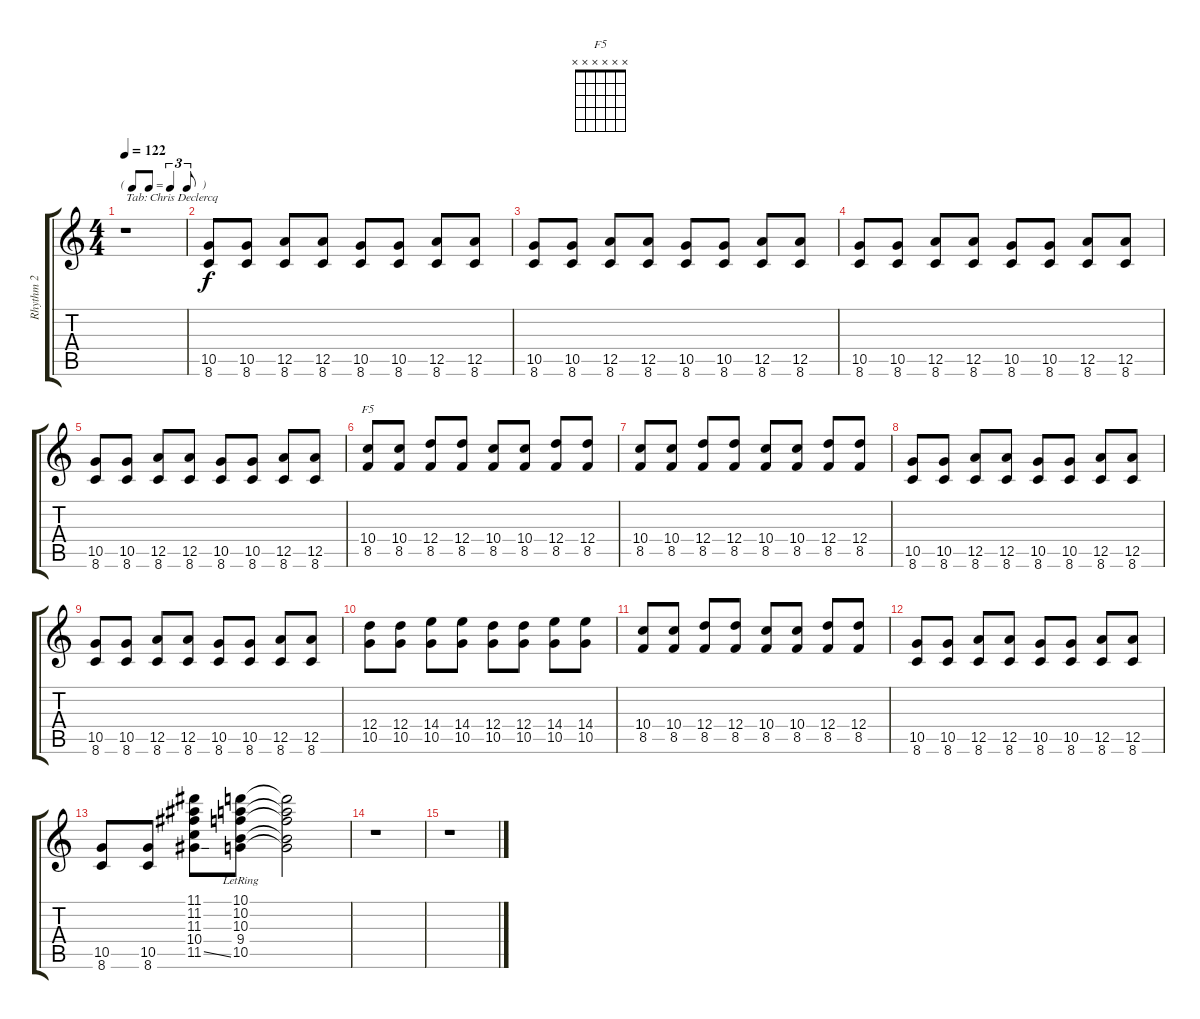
\track ("Rhythm 2" "Rhythm 2") {instrument distortionguitar}
\staff {score tabs}
\tuning (E4 B3 G3 D3 A2 E2) {hide}
\chord ("F5" x x x x x x) {firstfret 0}
\ts (4 4)
\tf triplet8th
\tempo 122
\clef g2
\ks c
r.1{txt "Tab: Chris Declercq" dy f instrument distortionguitar} |
(10.5 8.6).8 (10.5 8.6).8 (12.5 8.6).8 (12.5 8.6).8 (10.5 8.6).8 (10.5 8.6).8 (12.5 8.6).8 (12.5 8.6).8 |
(10.5 8.6).8 (10.5 8.6).8 (12.5 8.6).8 (12.5 8.6).8 (10.5 8.6).8 (10.5 8.6).8 (12.5 8.6).8 (12.5 8.6).8 |
(10.5 8.6).8 (10.5 8.6).8 (12.5 8.6).8 (12.5 8.6).8 (10.5 8.6).8 (10.5 8.6).8 (12.5 8.6).8 (12.5 8.6).8 |
(10.5 8.6).8 (10.5 8.6).8 (12.5 8.6).8 (12.5 8.6).8 (10.5 8.6).8 (10.5 8.6).8 (12.5 8.6).8 (12.5 8.6).8 |
(10.4 8.5).8{ch "F5"} (10.4 8.5).8 (12.4 8.5).8 (12.4 8.5).8 (10.4 8.5).8 (10.4 8.5).8 (12.4 8.5).8 (12.4 8.5).8 |
(10.4 8.5).8 (10.4 8.5).8 (12.4 8.5).8 (12.4 8.5).8 (10.4 8.5).8 (10.4 8.5).8 (12.4 8.5).8 (12.4 8.5).8 |
(10.5 8.6).8 (10.5 8.6).8 (12.5 8.6).8 (12.5 8.6).8 (10.5 8.6).8 (10.5 8.6).8 (12.5 8.6).8 (12.5 8.6).8 |
(10.5 8.6).8 (10.5 8.6).8 (12.5 8.6).8 (12.5 8.6).8 (10.5 8.6).8 (10.5 8.6).8 (12.5 8.6).8 (12.5 8.6).8 |
(12.4 10.5).8 (12.4 10.5).8 (14.4 10.5).8 (14.4 10.5).8 (12.4 10.5).8 (12.4 10.5).8 (14.4 10.5).8 (14.4 10.5).8 |
(10.4 8.5).8 (10.4 8.5).8 (12.4 8.5).8 (12.4 8.5).8 (10.4 8.5).8 (10.4 8.5).8 (12.4 8.5).8 (12.4 8.5).8 |
(10.5 8.6).8 (10.5 8.6).8 (12.5 8.6).8 (12.5 8.6).8 (10.5 8.6).8 (10.5 8.6).8 (12.5 8.6).8 (12.5 8.6).8 |
(10.5 8.6).8 (10.5 8.6).8 (11.1 11.2 11.3 10.4 11.5{ss}).8 (10.1{lr} 10.2{lr} 10.3{lr} 9.4{lr} 10.5{lr}).8 (10.1{t} 10.2{t} 10.3{t} 9.4{t} 10.5{t}).2 |
r.1 |
r.1
